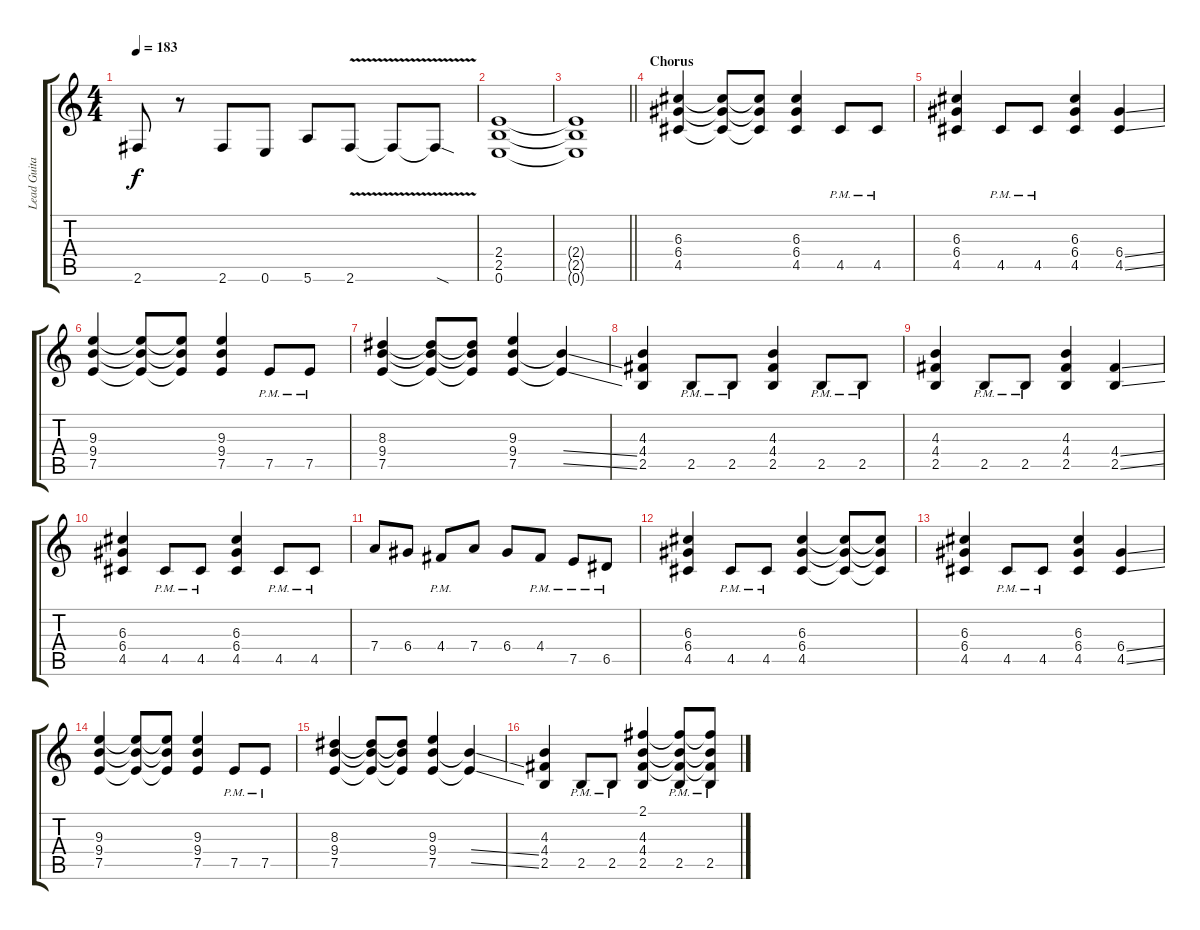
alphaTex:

\track ("Lead Guitar/Solo" "Lead Guita") {instrument distortionguitar}
\staff {score tabs}
\tuning (E4 B3 G3 D3 A2 E2) {hide}
\ts (4 4)
\tempo 183
\clef g2
\ks c
2.6.8{dy f} r.8 2.6.8 0.6.8 5.6.8 2.6{v}.8 2.6{v t}.8 2.6{sod t}.8 |
(2.4 2.5 0.6).1 |
\barLineRight lightlight
(2.4{t} 2.5{t} 0.6{t}).1 |
\section ("" "Chorus")
(6.3 6.4 4.5).4 (6.3{t} 6.4{t} 4.5{t}).8 (6.3{t} 6.4{t} 4.5{t}).8 (6.3 6.4 4.5).4 4.5{pm}.8 4.5{pm}.8 |
(6.3 6.4 4.5).4 4.5{pm}.8 4.5{pm}.8 (6.3 6.4 4.5).4 (6.4{ss} 4.5{ss}).4 |
(9.3 9.4 7.5).4 (9.3{t} 9.4{t} 7.5{t}).8 (9.3{t} 9.4{t} 7.5{t}).8 (9.3 9.4 7.5).4 7.5{pm}.8 7.5{pm}.8 |
(8.3 9.4 7.5).4 (8.3{t} 9.4{t} 7.5{t}).8 (8.3{t} 9.4{t} 7.5{t}).8 (9.3 9.4 7.5).4 (9.4{ss t} 7.5{ss t}).4 |
(4.3 4.4 2.5).4 2.5{pm}.8 2.5{pm}.8 (4.3 4.4 2.5).4 2.5{pm}.8 2.5{pm}.8 |
(4.3 4.4 2.5).4 2.5{pm}.8 2.5{pm}.8 (4.3 4.4 2.5).4 (4.4{ss} 2.5{ss}).4 |
(6.3 6.4 4.5).4 4.5{pm}.8 4.5{pm}.8 (6.3 6.4 4.5).4 4.5{pm}.8 4.5{pm}.8 |
7.4.8 6.4.8 4.4{pm}.8 7.4.8 6.4.8 4.4{pm}.8 7.5{pm}.8 6.5{pm}.8 |
(6.3 6.4 4.5).4 4.5{pm}.8 4.5{pm}.8 (6.3 6.4 4.5).4 (6.3{t} 6.4{t} 4.5{t}).8 (6.3{t} 6.4{t} 4.5{t}).8 |
(6.3 6.4 4.5).4 4.5{pm}.8 4.5{pm}.8 (6.3 6.4 4.5).4 (6.4{ss} 4.5{ss}).4 |
(9.3 9.4 7.5).4 (9.3{t} 9.4{t} 7.5{t}).8 (9.3{t} 9.4{t} 7.5{t}).8 (9.3 9.4 7.5).4 7.5{pm}.8 7.5{pm}.8 |
(8.3 9.4 7.5).4 (8.3{t} 9.4{t} 7.5{t}).8 (8.3{t} 9.4{t} 7.5{t}).8 (9.3 9.4 7.5).4 (9.4{ss t} 7.5{ss t}).4 |
(4.3 4.4 2.5).4 2.5{pm}.8 2.5{pm}.8 (2.1 4.3 4.4 2.5).4 (2.1{t} 4.3{t} 4.4{t} 2.5{pm}).8 (2.1{t} 4.3{t} 4.4{t} 2.5{pm}).8
